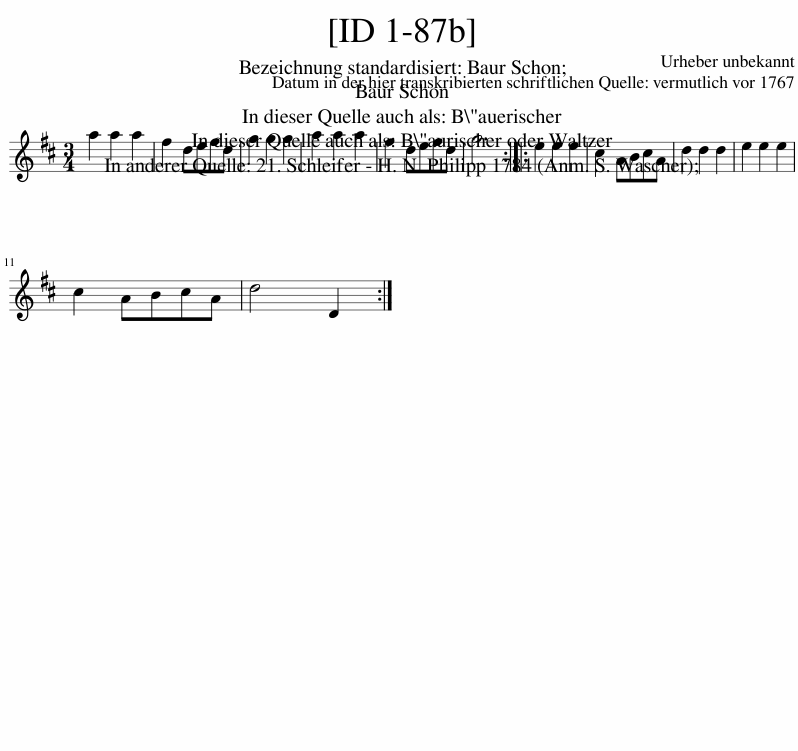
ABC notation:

X:1
L:1/8
M:3/4
I:linebreak $
K:D
V:1 treble
V:1
 a2 a2 a2 | f2 defd | g2 g2 g2 | a2 a2 a2 | f2 defd | %5
 g6 :: e2 e2 e2 | c2 ABcA | d2 d2 d2 | e2 e2 e2 |$ %10
 c2 ABcA | d4 D2 :| %12
